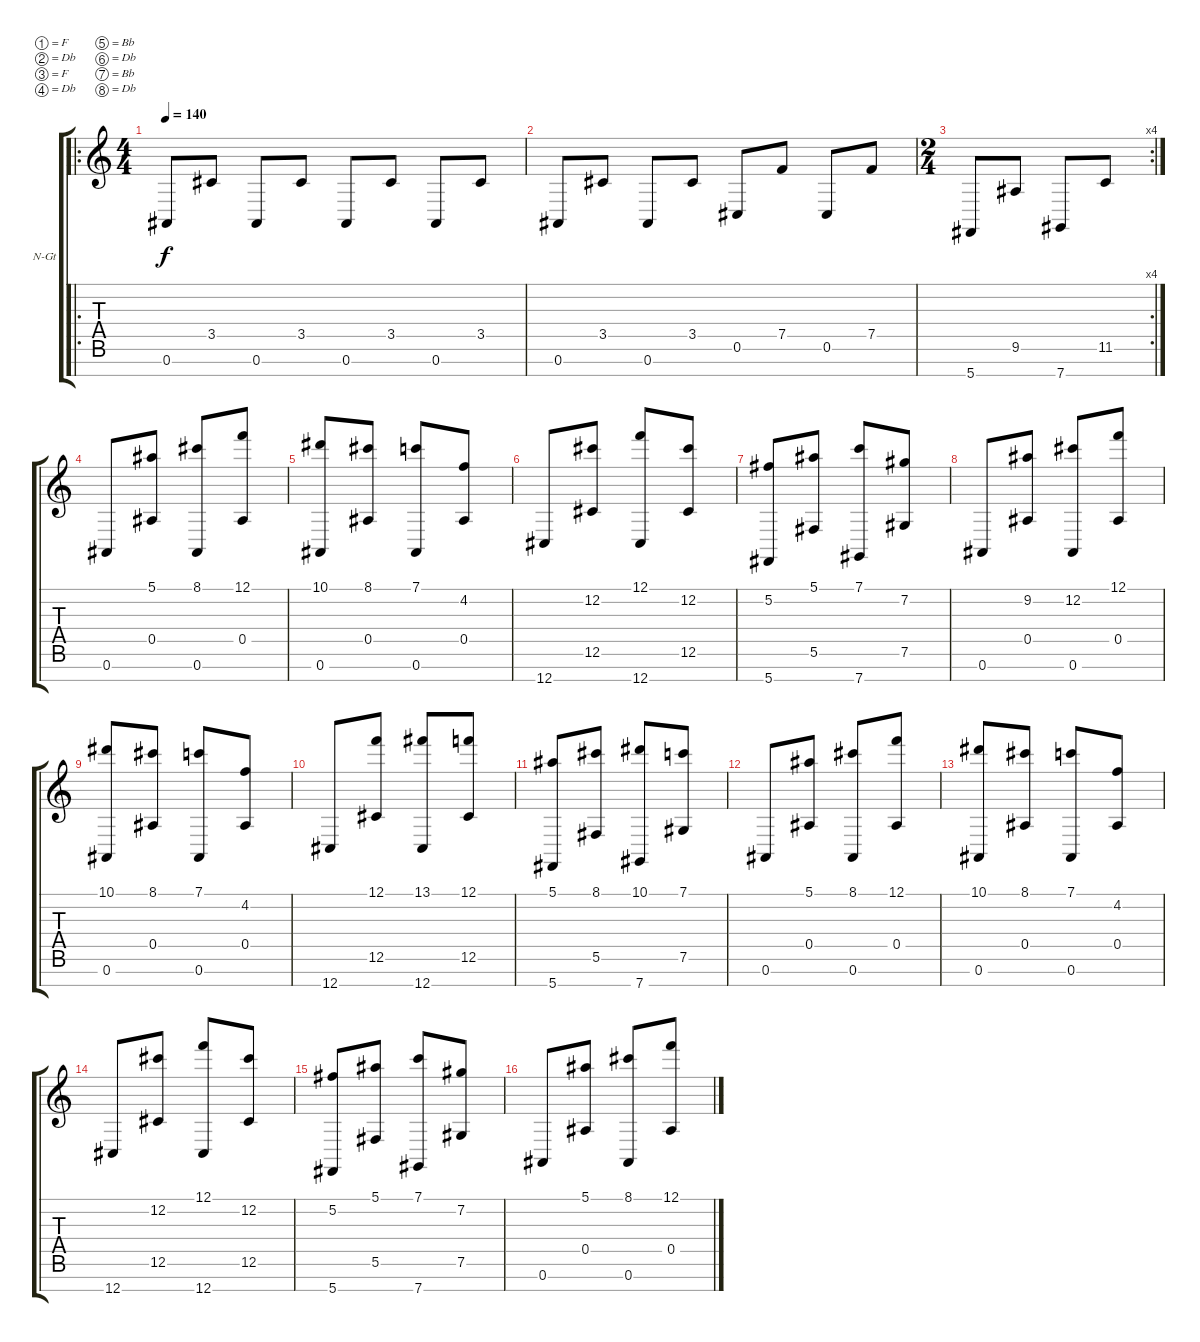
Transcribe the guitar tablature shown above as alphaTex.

\defaultSystemsLayout 4
\bracketExtendMode groupsimilarinstruments
\firstSystemTrackNameOrientation horizontal
\otherSystemsTrackNameOrientation horizontal
\track ("Nylon Guitar" "N-Gt") {instrument acousticguitarnylon}
\staff {score tabs}
\tuning (F4 Db4 F3 Db3 Bb2 Db2 Bb1 Db1)
\ro
\ts (4 4)
\tempo 140
\clef g2
\ks c
0.7.8{dy f} 3.5.8 0.7.8 3.5.8 0.7.8 3.5.8 0.7.8 3.5.8 |
0.7.8 3.5.8 0.7.8 3.5.8 0.6.8 7.5.8 0.6.8 7.5.8 |
\rc 4
\ts (2 4)
5.8.8 9.6.8 7.8.8 11.6.8 |
0.7.8 (5.1 0.5).8 (8.1 0.7).8 (12.1 0.5).8 |
(10.1 0.7).8 (8.1 0.5).8 (7.1 0.7).8 (4.2 0.5).8 |
12.8.8 (12.2 12.6).8 (12.1 12.8).8 (12.2 12.6).8 |
(5.2 5.8).8 (5.1 5.6).8 (7.1 7.8).8 (7.2 7.6).8 |
0.7.8 (9.2 0.5).8 (12.2 0.7).8 (12.1 0.5).8 |
(10.1 0.7).8 (8.1 0.5).8 (7.1 0.7).8 (4.2 0.5).8 |
12.8.8 (12.1 12.6).8 (13.1 12.8).8 (12.1 12.6).8 |
(5.1 5.8).8 (8.1 5.6).8 (10.1 7.8).8 (7.1 7.6).8 |
0.7.8 (5.1 0.5).8 (8.1 0.7).8 (12.1 0.5).8 |
(10.1 0.7).8 (8.1 0.5).8 (7.1 0.7).8 (4.2 0.5).8 |
12.8.8 (12.2 12.6).8 (12.1 12.8).8 (12.2 12.6).8 |
(5.2 5.8).8 (5.1 5.6).8 (7.1 7.8).8 (7.2 7.6).8 |
0.7.8 (5.1 0.5).8 (8.1 0.7).8 (12.1 0.5).8
